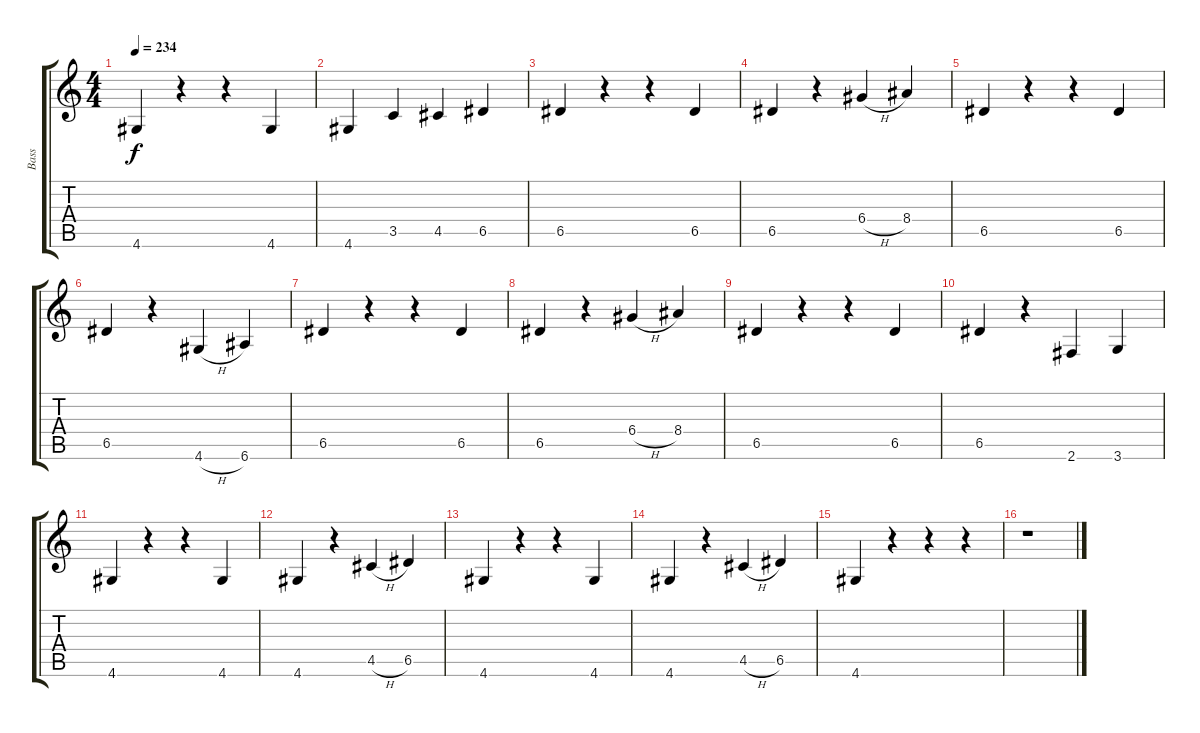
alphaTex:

\track ("Bass" "Bass") {instrument fretlessbass}
\staff {score tabs}
\tuning (E4 B3 G3 D3 A2 E2) {hide}
\ts (4 4)
\tempo 234
\clef g2
\ks c
4.6.4{dy f} r.4 r.4 4.6.4 |
4.6.4 3.5.4 4.5.4 6.5.4 |
6.5.4 r.4 r.4 6.5.4 |
6.5.4 r.4 6.4{h}.4 8.4.4 |
6.5.4 r.4 r.4 6.5.4 |
6.5.4 r.4 4.6{h}.4 6.6.4 |
6.5.4 r.4 r.4 6.5.4 |
6.5.4 r.4 6.4{h}.4 8.4.4 |
6.5.4 r.4 r.4 6.5.4 |
6.5.4 r.4 2.6.4 3.6.4 |
4.6.4 r.4 r.4 4.6.4 |
4.6.4 r.4 4.5{h}.4 6.5.4 |
4.6.4 r.4 r.4 4.6.4 |
4.6.4 r.4 4.5{h}.4 6.5.4 |
4.6.4 r.4 r.4 r.4 |
r.1
